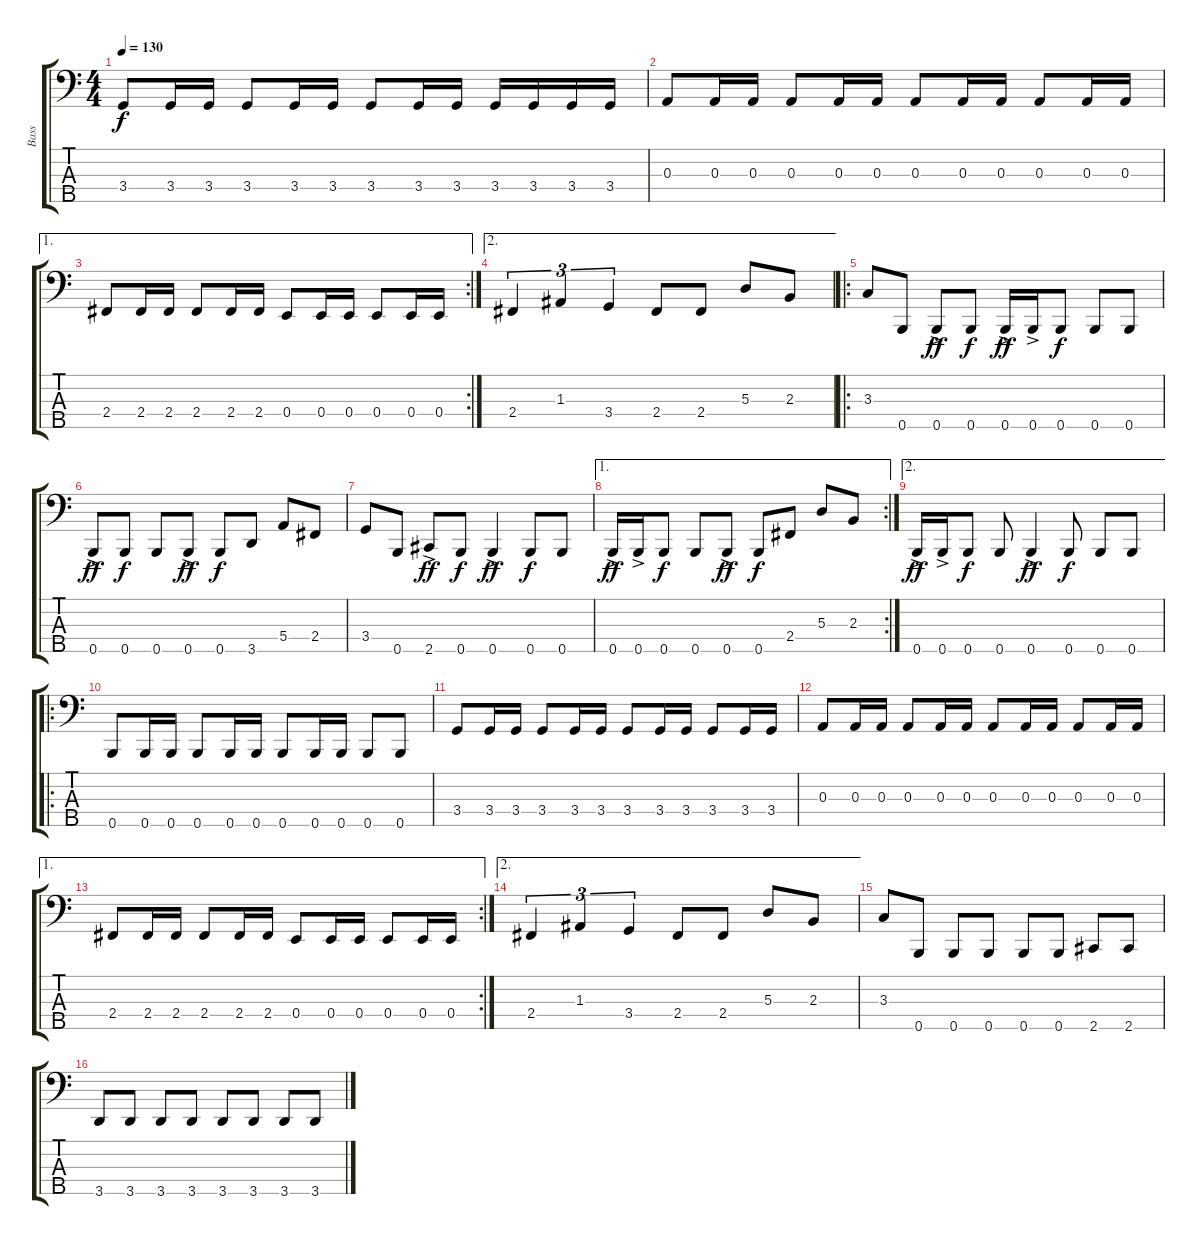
\track ("Bass" "Bass") {instrument electricbassfinger}
\staff {score tabs}
\tuning (G2 D2 A1 E1 B0) {hide}
\ts (4 4)
\tempo 130
\clef f4
\ks c
3.4.8{dy f} 3.4.16 3.4.16 3.4.8 3.4.16 3.4.16 3.4.8 3.4.16 3.4.16 3.4.16 3.4.16 3.4.16 3.4.16 |
0.3.8 0.3.16 0.3.16 0.3.8 0.3.16 0.3.16 0.3.8 0.3.16 0.3.16 0.3.8 0.3.16 0.3.16 |
\ae 1
\rc 2
2.4.8 2.4.16 2.4.16 2.4.8 2.4.16 2.4.16 0.4.8 0.4.16 0.4.16 0.4.8 0.4.16 0.4.16 |
\ae 2
2.4.4{tu (3 2)} 1.3.4{tu (3 2)} 3.4.4{tu (3 2)} 2.4.8 2.4.8 5.3.8 2.3.8 |
\ro
3.3.8 0.5.8 0.5{ac}.8{dy ff} 0.5.8{dy f} 0.5{ac}.16{dy ff} 0.5{ac}.16 0.5.8{dy f} 0.5.8 0.5.8 |
0.5{ac}.8{dy ff} 0.5.8{dy f} 0.5.8 0.5{ac}.8{dy ff} 0.5.8{dy f} 3.5.8 5.4.8 2.4.8 |
3.4.8 0.5.8 2.5{ac}.8{dy ff} 0.5.8{dy f} 0.5{ac}.4{dy ff} 0.5.8{dy f} 0.5.8 |
\ae 1
\rc 2
0.5{ac}.16{dy ff} 0.5{ac}.16 0.5.8{dy f} 0.5.8 0.5{ac}.8{dy ff} 0.5.8{dy f} 2.4.8 5.3.8 2.3.8 |
\ae 2
0.5{ac}.16{dy ff} 0.5{ac}.16 0.5.8{dy f} 0.5.8 0.5{ac}.4{dy ff} 0.5.8{dy f} 0.5.8 0.5.8 |
\ro
0.5.8 0.5.16 0.5.16 0.5.8 0.5.16 0.5.16 0.5.8 0.5.16 0.5.16 0.5.8 0.5.8 |
3.4.8 3.4.16 3.4.16 3.4.8 3.4.16 3.4.16 3.4.8 3.4.16 3.4.16 3.4.8 3.4.16 3.4.16 |
0.3.8 0.3.16 0.3.16 0.3.8 0.3.16 0.3.16 0.3.8 0.3.16 0.3.16 0.3.8 0.3.16 0.3.16 |
\ae 1
\rc 2
2.4.8 2.4.16 2.4.16 2.4.8 2.4.16 2.4.16 0.4.8 0.4.16 0.4.16 0.4.8 0.4.16 0.4.16 |
\ae 2
2.4.4{tu (3 2)} 1.3.4{tu (3 2)} 3.4.4{tu (3 2)} 2.4.8 2.4.8 5.3.8 2.3.8 |
3.3.8 0.5.8 0.5.8 0.5.8 0.5.8 0.5.8 2.5.8 2.5.8 |
3.5.8 3.5.8 3.5.8 3.5.8 3.5.8 3.5.8 3.5.8 3.5.8
